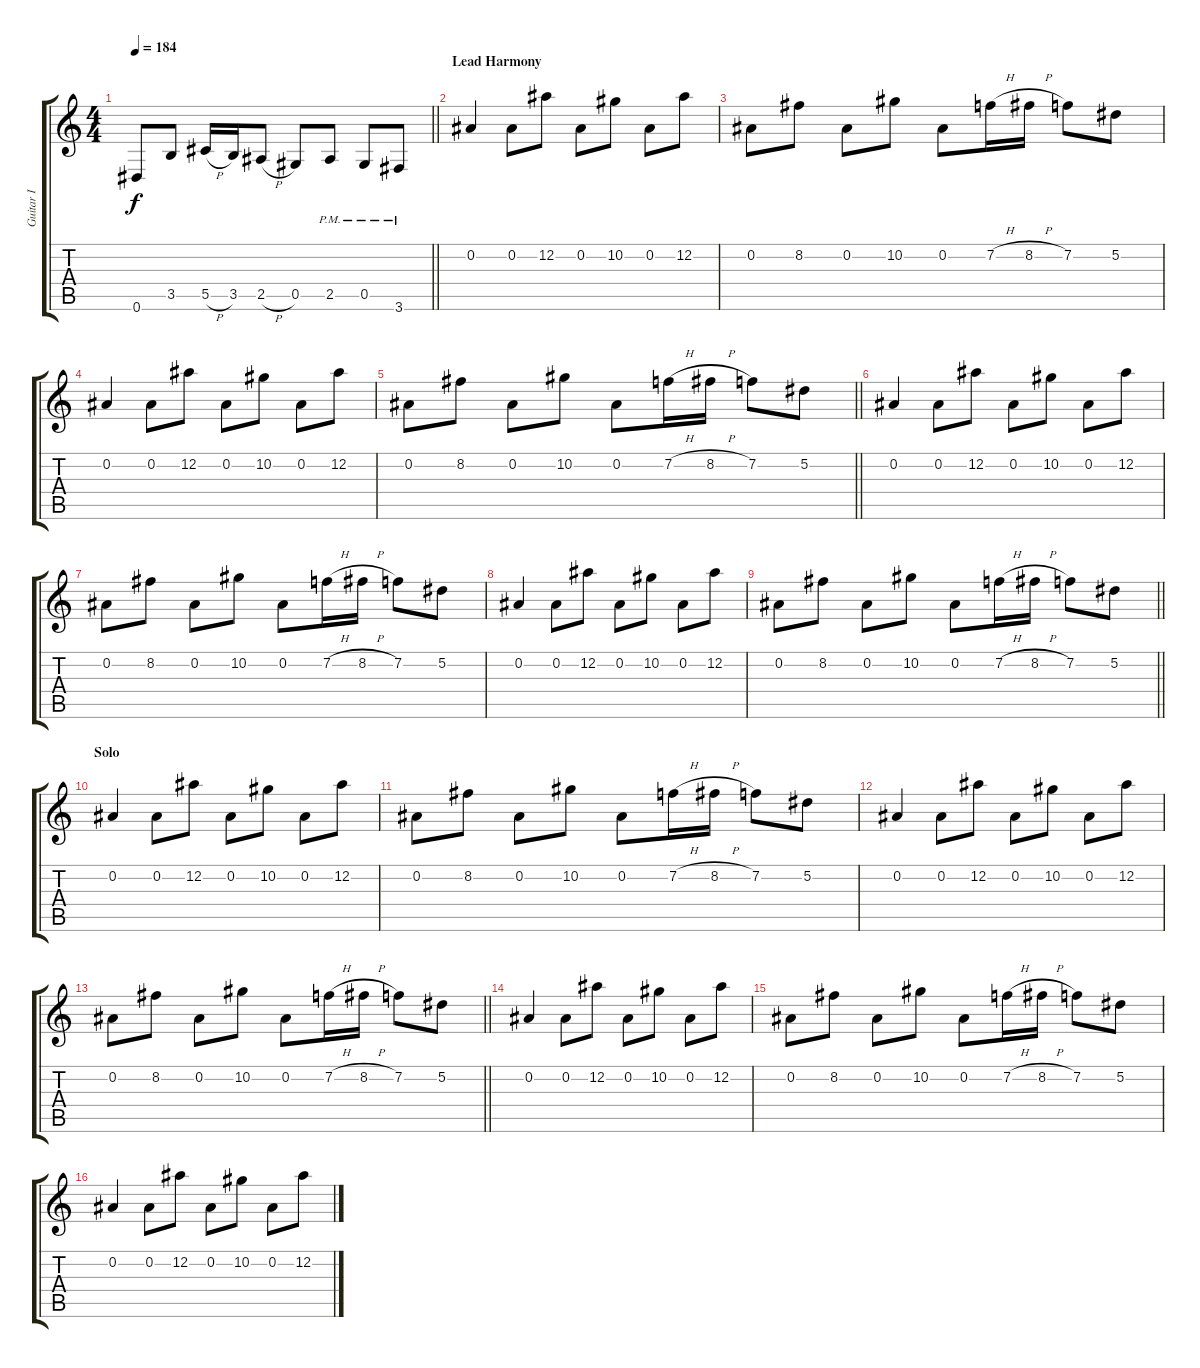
\track ("Guitar I" "Guitar I") {instrument distortionguitar}
\staff {score tabs}
\tuning (Eb4 Bb3 Gb3 Db3 Ab2 Eb2) {hide}
\ts (4 4)
\tempo 184
\clef g2
\barLineRight lightlight
\ks c
0.6.8{dy f} 3.5.8 5.5{h}.16 3.5.16 2.5{h}.8 0.5.8 2.5{pm}.8 0.5{pm}.8 3.6{pm}.8 |
\section ("" "Lead Harmony")
0.2.4 0.2.8 12.2.8 0.2.8 10.2.8 0.2.8 12.2.8 |
0.2.8 8.2.8 0.2.8 10.2.8 0.2.8 7.2{h}.16 8.2{h}.16 7.2.8 5.2.8 |
0.2.4 0.2.8 12.2.8 0.2.8 10.2.8 0.2.8 12.2.8 |
\barLineRight lightlight
0.2.8 8.2.8 0.2.8 10.2.8 0.2.8 7.2{h}.16 8.2{h}.16 7.2.8 5.2.8 |
\section ("" "")
0.2.4 0.2.8 12.2.8 0.2.8 10.2.8 0.2.8 12.2.8 |
0.2.8 8.2.8 0.2.8 10.2.8 0.2.8 7.2{h}.16 8.2{h}.16 7.2.8 5.2.8 |
0.2.4 0.2.8 12.2.8 0.2.8 10.2.8 0.2.8 12.2.8 |
\barLineRight lightlight
0.2.8 8.2.8 0.2.8 10.2.8 0.2.8 7.2{h}.16 8.2{h}.16 7.2.8 5.2.8 |
\section ("" "Solo")
0.2.4{volume 11} 0.2.8 12.2.8 0.2.8 10.2.8 0.2.8 12.2.8 |
0.2.8 8.2.8 0.2.8 10.2.8 0.2.8 7.2{h}.16 8.2{h}.16 7.2.8 5.2.8 |
0.2.4 0.2.8 12.2.8 0.2.8 10.2.8 0.2.8 12.2.8 |
\barLineRight lightlight
0.2.8 8.2.8 0.2.8 10.2.8 0.2.8 7.2{h}.16 8.2{h}.16 7.2.8 5.2.8 |
\section ("" "")
0.2.4 0.2.8 12.2.8 0.2.8 10.2.8 0.2.8 12.2.8 |
0.2.8 8.2.8 0.2.8 10.2.8 0.2.8 7.2{h}.16 8.2{h}.16 7.2.8 5.2.8 |
0.2.4 0.2.8 12.2.8 0.2.8 10.2.8 0.2.8 12.2.8
